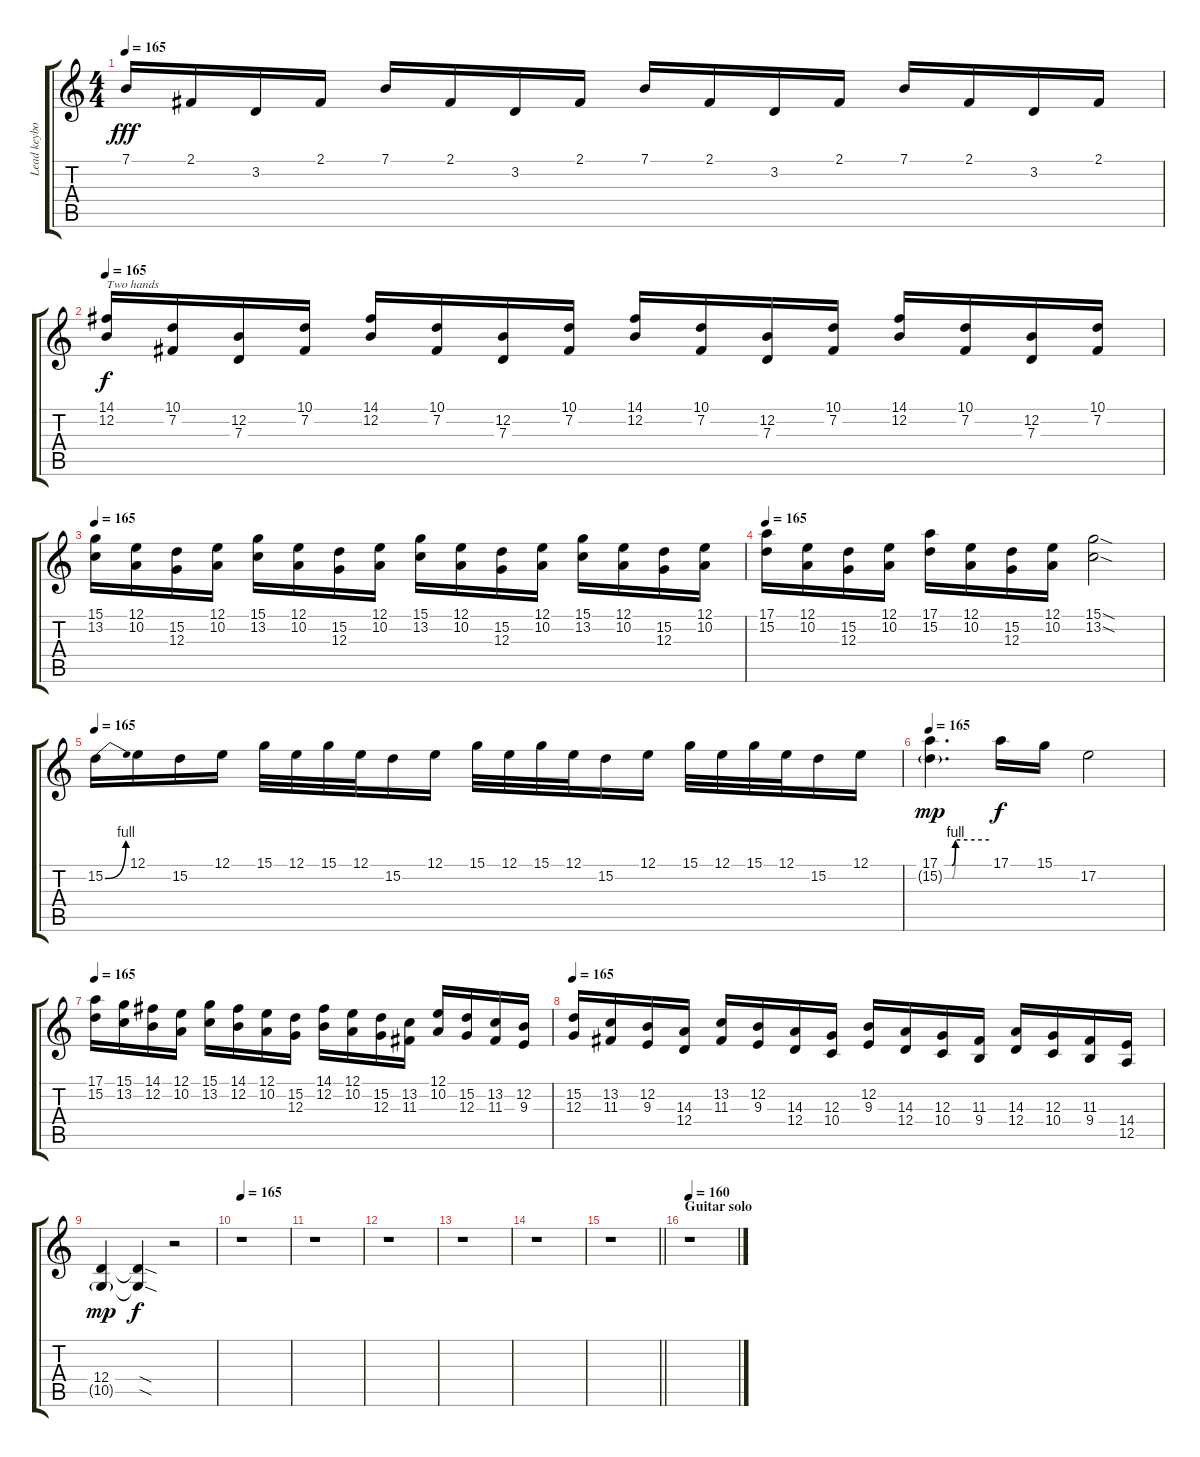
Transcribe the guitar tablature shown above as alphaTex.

\track ("Lead keyboard" "Lead keybo") {instrument churchorgan}
\staff {score tabs}
\tuning (E4 B3 G3 D3 A2 D2) {hide}
\ts (4 4)
\tempo 165
\clef g2
\ks c
7.1.16{dy fff} 2.1.16 3.2.16 2.1.16 7.1.16 2.1.16 3.2.16 2.1.16 7.1.16 2.1.16 3.2.16 2.1.16 7.1.16 2.1.16 3.2.16 2.1.16 |
\tempo 165
(14.1 12.2).16{txt "Two hands" dy f volume 14} (10.1 7.2).16 (12.2 7.3).16 (10.1 7.2).16 (14.1 12.2).16 (10.1 7.2).16 (12.2 7.3).16 (10.1 7.2).16 (14.1 12.2).16 (10.1 7.2).16 (12.2 7.3).16 (10.1 7.2).16 (14.1 12.2).16 (10.1 7.2).16 (12.2 7.3).16 (10.1 7.2).16 |
\tempo 165
(15.1 13.2).16{volume 12} (12.1 10.2).16 (15.2 12.3).16 (12.1 10.2).16 (15.1 13.2).16 (12.1 10.2).16 (15.2 12.3).16 (12.1 10.2).16 (15.1 13.2).16 (12.1 10.2).16 (15.2 12.3).16 (12.1 10.2).16 (15.1 13.2).16 (12.1 10.2).16 (15.2 12.3).16 (12.1 10.2).16 |
\tempo 165
(17.1 15.2).16 (12.1 10.2).16 (15.2 12.3).16 (12.1 10.2).16 (17.1 15.2).16 (12.1 10.2).16 (15.2 12.3).16 (12.1 10.2).16 (15.1{sod} 13.2{sod}).2 |
\tempo 165
15.2{be (bend 0 0 60 4)}.16{volume 16} 12.1.16 15.2.16 12.1.16 15.1.32 12.1.32 15.1.32 12.1.32 15.2.16 12.1.16 15.1.32 12.1.32 15.1.32 12.1.32 15.2.16 12.1.16 15.1.32 12.1.32 15.1.32 12.1.32 15.2.16 12.1.16 |
\tempo 165
(17.1{be (custom 0 0 10 0 15 4 60 4)} 15.2{be (custom 0 0 10 0 15 4 60 4) g}).4{d dy mp} 17.1.16{dy f} 15.1.16 17.2.2 |
\tempo 165
(17.1 15.2).16 (15.1 13.2).16 (14.1 12.2).16 (12.1 10.2).16 (15.1 13.2).16 (14.1 12.2).16 (12.1 10.2).16 (15.2 12.3).16 (14.1 12.2).16 (12.1 10.2).16 (15.2 12.3).16 (13.2 11.3).16 (12.1 10.2).16 (15.2 12.3).16 (13.2 11.3).16 (12.2 9.3).16 |
\tempo 165
(15.2 12.3).16 (13.2 11.3).16 (12.2 9.3).16 (14.3 12.4).16 (13.2 11.3).16 (12.2 9.3).16 (14.3 12.4).16 (12.3 10.4).16 (12.2 9.3).16 (14.3 12.4).16 (12.3 10.4).16 (11.3 9.4).16 (14.3 12.4).16 (12.3 10.4).16 (11.3 9.4).16 (14.4 12.5).16 |
(12.4 10.5{g}).4{dy mp} (12.4{sod t} 10.5{sod t}).4{dy f} r.2 |
\tempo 165
r.1 |
r.1 |
r.1 |
r.1 |
r.1 |
\barLineRight lightlight
r.1 |
\section ("" "Guitar solo")
\tempo 160
r.1
